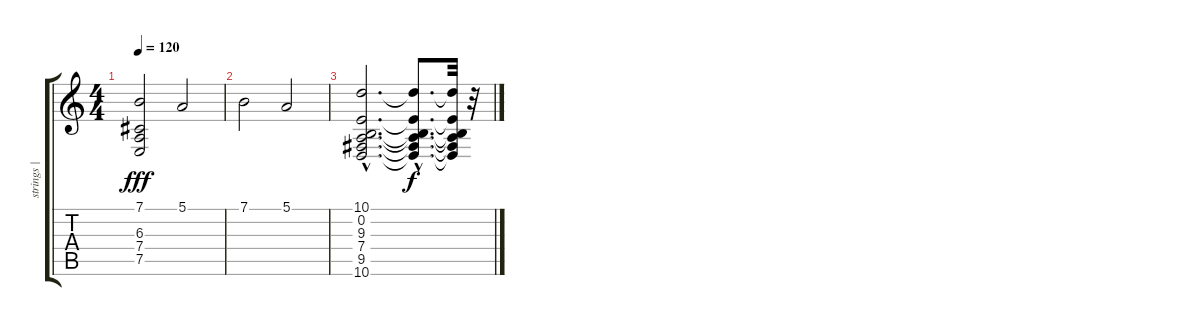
\track ("strings | upper" "strings | ") {instrument synthstrings1}
\staff {score tabs}
\tuning (E4 B3 G3 D3 A2 E2) {hide}
\ts (4 4)
\tempo 120
\clef g2
\ks c
(7.1 6.3 7.4 7.5).2{dy fff} 5.1.2 |
7.1.2 5.1.2 |
(10.1{hac} 0.2{hac} 9.3{hac} 7.4{hac} 9.5{hac} 10.6{hac}).2{d} (10.1{hac t} 0.2{hac t} 9.3{hac t} 7.4{hac t} 9.5{hac t} 10.6{hac t}).8{d dy f} (10.1{t} 0.2{t} 9.3{t} 7.4{t} 9.5{t} 10.6{t}).32 r.32
